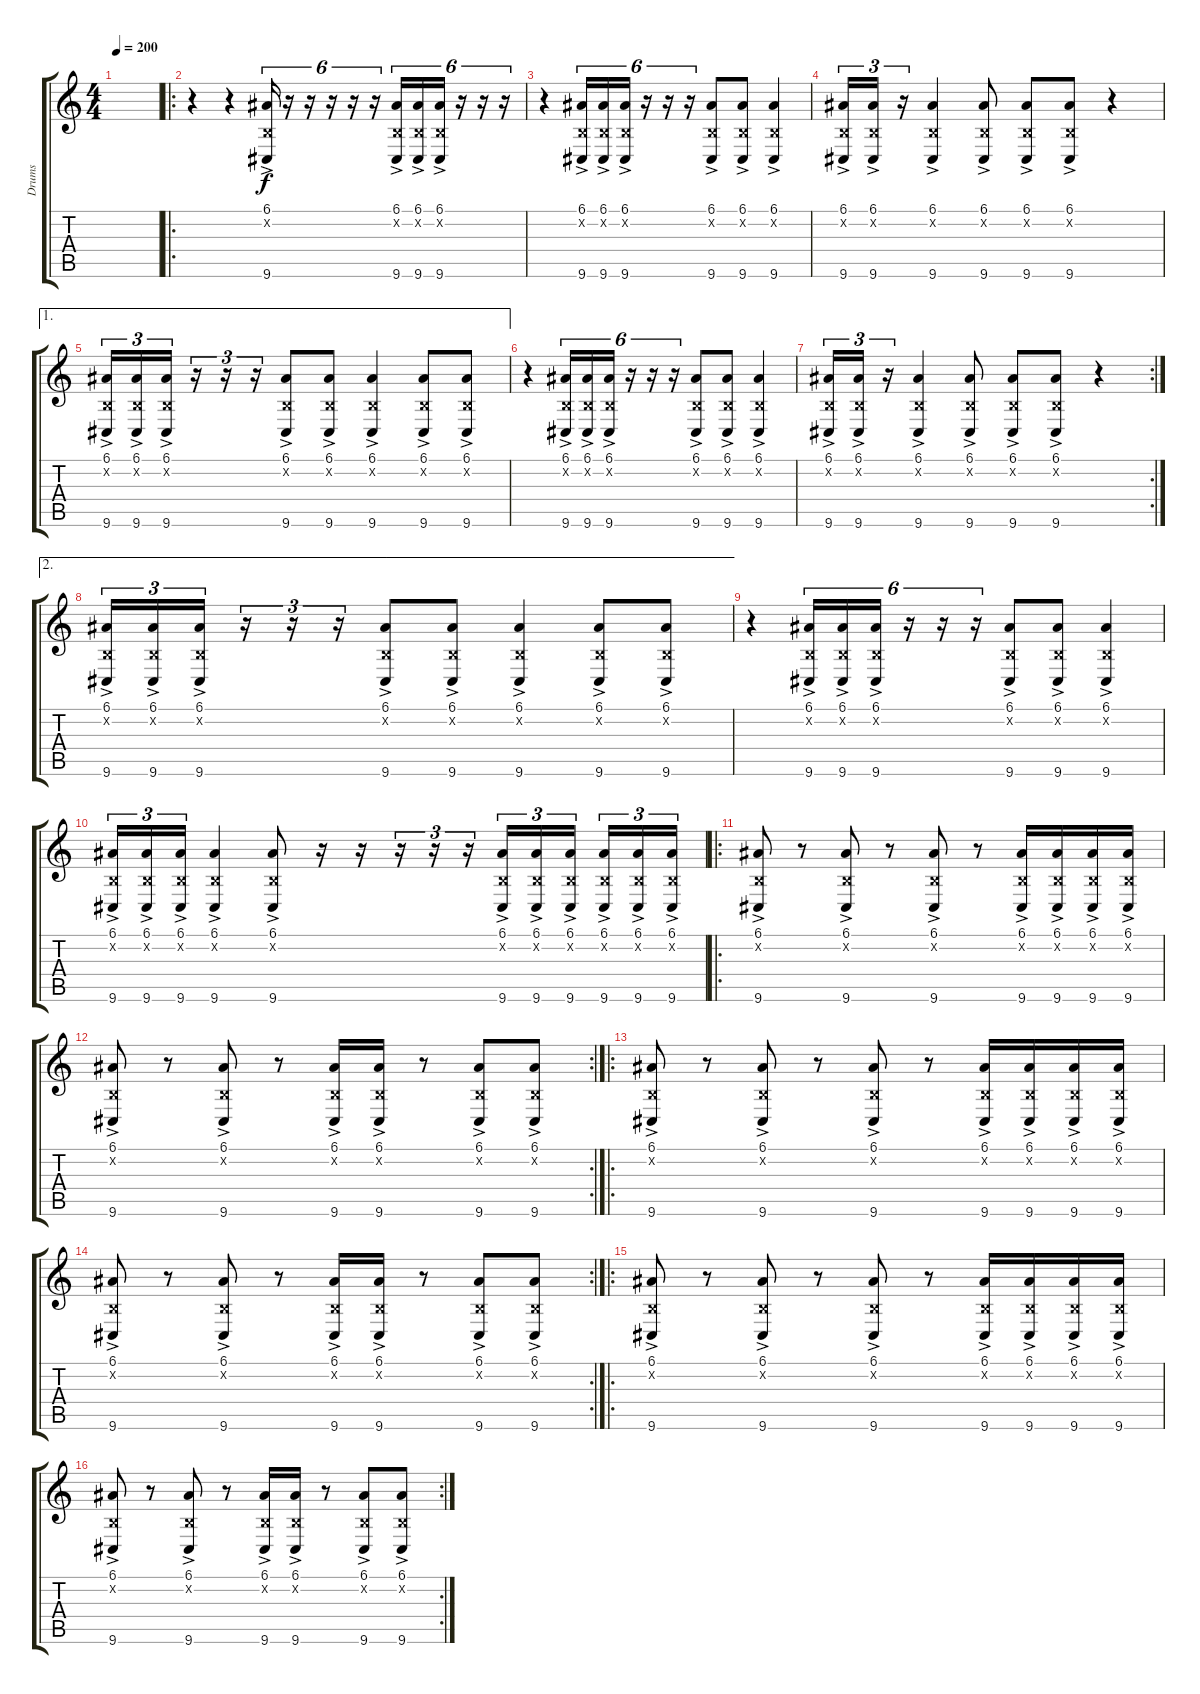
\track ("Drums" "Drums") {instrument woodblock}
\staff {score tabs}
\tuning (E4 B3 G3 D3 A2 E2) {hide}
\ts (4 4)
\tempo 200
\clef g2
\ks c
|
\ro
r.4 r.4 (6.1{ac} 0.2{x} 9.6{ac}).16{tu (6 4)} r.16{tu (6 4)} r.16{tu (6 4)} r.16{tu (6 4)} r.16{tu (6 4)} r.16{tu (6 4)} (6.1{ac} 0.2{x} 9.6{ac}).16{tu (6 4)} (6.1{ac} 0.2{x} 9.6{ac}).16{tu (6 4)} (6.1{ac} 0.2{x} 9.6{ac}).16{tu (6 4)} r.16{tu (6 4)} r.16{tu (6 4)} r.16{tu (6 4)} |
r.4 (6.1{ac} 0.2{x} 9.6{ac}).16{tu (6 4)} (6.1{ac} 0.2{x} 9.6{ac}).16{tu (6 4)} (6.1{ac} 0.2{x} 9.6{ac}).16{tu (6 4)} r.16{tu (6 4)} r.16{tu (6 4)} r.16{tu (6 4)} (6.1{ac} 0.2{x} 9.6{ac}).8 (6.1{ac} 0.2{x} 9.6{ac}).8 (6.1{ac} 0.2{x} 9.6{ac}).4 |
(6.1{ac} 0.2{x} 9.6{ac}).16{tu (3 2)} (6.1{ac} 0.2{x} 9.6{ac}).16{tu (3 2)} r.16{tu (3 2)} (6.1{ac} 0.2{x} 9.6{ac}).4 (6.1{ac} 0.2{x} 9.6{ac}).8 (6.1{ac} 0.2{x} 9.6{ac}).8 (6.1{ac} 0.2{x} 9.6{ac}).8 r.4 |
\ae 1
(6.1{ac} 0.2{x} 9.6{ac}).16{tu (3 2)} (6.1{ac} 0.2{x} 9.6{ac}).16{tu (3 2)} (6.1{ac} 0.2{x} 9.6{ac}).16{tu (3 2)} r.16{tu (3 2)} r.16{tu (3 2)} r.16{tu (3 2)} (6.1{ac} 0.2{x} 9.6{ac}).8 (6.1{ac} 0.2{x} 9.6{ac}).8 (6.1{ac} 0.2{x} 9.6{ac}).4 (6.1{ac} 0.2{x} 9.6{ac}).8 (6.1{ac} 0.2{x} 9.6{ac}).8 |
r.4 (6.1{ac} 0.2{x} 9.6{ac}).16{tu (6 4)} (6.1{ac} 0.2{x} 9.6{ac}).16{tu (6 4)} (6.1{ac} 0.2{x} 9.6{ac}).16{tu (6 4)} r.16{tu (6 4)} r.16{tu (6 4)} r.16{tu (6 4)} (6.1{ac} 0.2{x} 9.6{ac}).8 (6.1{ac} 0.2{x} 9.6{ac}).8 (6.1{ac} 0.2{x} 9.6{ac}).4 |
\rc 2
(6.1{ac} 0.2{x} 9.6{ac}).16{tu (3 2)} (6.1{ac} 0.2{x} 9.6{ac}).16{tu (3 2)} r.16{tu (3 2)} (6.1{ac} 0.2{x} 9.6{ac}).4 (6.1{ac} 0.2{x} 9.6{ac}).8 (6.1{ac} 0.2{x} 9.6{ac}).8 (6.1{ac} 0.2{x} 9.6{ac}).8 r.4 |
\ae 2
(6.1{ac} 0.2{x} 9.6{ac}).16{tu (3 2)} (6.1{ac} 0.2{x} 9.6{ac}).16{tu (3 2)} (6.1{ac} 0.2{x} 9.6{ac}).16{tu (3 2)} r.16{tu (3 2)} r.16{tu (3 2)} r.16{tu (3 2)} (6.1{ac} 0.2{x} 9.6{ac}).8 (6.1{ac} 0.2{x} 9.6{ac}).8 (6.1{ac} 0.2{x} 9.6{ac}).4 (6.1{ac} 0.2{x} 9.6{ac}).8 (6.1{ac} 0.2{x} 9.6{ac}).8 |
r.4 (6.1{ac} 0.2{x} 9.6{ac}).16{tu (6 4)} (6.1{ac} 0.2{x} 9.6{ac}).16{tu (6 4)} (6.1{ac} 0.2{x} 9.6{ac}).16{tu (6 4)} r.16{tu (6 4)} r.16{tu (6 4)} r.16{tu (6 4)} (6.1{ac} 0.2{x} 9.6{ac}).8 (6.1{ac} 0.2{x} 9.6{ac}).8 (6.1{ac} 0.2{x} 9.6{ac}).4 |
(6.1{ac} 0.2{x} 9.6{ac}).16{tu (3 2)} (6.1{ac} 0.2{x} 9.6{ac}).16{tu (3 2)} (6.1{ac} 0.2{x} 9.6{ac}).16{tu (3 2)} (6.1{ac} 0.2{x} 9.6{ac}).4 (6.1{ac} 0.2{x} 9.6{ac}).8 r.16 r.16 r.16{tu (3 2)} r.16{tu (3 2)} r.16{tu (3 2)} (6.1{ac} 0.2{x} 9.6{ac}).16{tu (3 2)} (6.1{ac} 0.2{x} 9.6{ac}).16{tu (3 2)} (6.1{ac} 0.2{x} 9.6{ac}).16{tu (3 2)} (6.1{ac} 0.2{x} 9.6{ac}).16{tu (3 2)} (6.1{ac} 0.2{x} 9.6{ac}).16{tu (3 2)} (6.1{ac} 0.2{x} 9.6{ac}).16{tu (3 2)} |
\ro
(6.1{ac} 0.2{x} 9.6{ac}).8 r.8 (6.1{ac} 0.2{x} 9.6{ac}).8 r.8 (6.1{ac} 0.2{x} 9.6{ac}).8 r.8 (6.1{ac} 0.2{x} 9.6{ac}).16 (6.1{ac} 0.2{x} 9.6{ac}).16 (6.1{ac} 0.2{x} 9.6{ac}).16 (6.1{ac} 0.2{x} 9.6{ac}).16 |
\rc 2
(6.1{ac} 0.2{x} 9.6{ac}).8 r.8 (6.1{ac} 0.2{x} 9.6{ac}).8 r.8 (6.1{ac} 0.2{x} 9.6{ac}).16 (6.1{ac} 0.2{x} 9.6{ac}).16 r.8 (6.1{ac} 0.2{x} 9.6{ac}).8 (6.1{ac} 0.2{x} 9.6{ac}).8 |
\ro
(6.1{ac} 0.2{x} 9.6{ac}).8 r.8 (6.1{ac} 0.2{x} 9.6{ac}).8 r.8 (6.1{ac} 0.2{x} 9.6{ac}).8 r.8 (6.1{ac} 0.2{x} 9.6{ac}).16 (6.1{ac} 0.2{x} 9.6{ac}).16 (6.1{ac} 0.2{x} 9.6{ac}).16 (6.1{ac} 0.2{x} 9.6{ac}).16 |
\rc 2
(6.1{ac} 0.2{x} 9.6{ac}).8 r.8 (6.1{ac} 0.2{x} 9.6{ac}).8 r.8 (6.1{ac} 0.2{x} 9.6{ac}).16 (6.1{ac} 0.2{x} 9.6{ac}).16 r.8 (6.1{ac} 0.2{x} 9.6{ac}).8 (6.1{ac} 0.2{x} 9.6{ac}).8 |
\ro
(6.1{ac} 0.2{x} 9.6{ac}).8 r.8 (6.1{ac} 0.2{x} 9.6{ac}).8 r.8 (6.1{ac} 0.2{x} 9.6{ac}).8 r.8 (6.1{ac} 0.2{x} 9.6{ac}).16 (6.1{ac} 0.2{x} 9.6{ac}).16 (6.1{ac} 0.2{x} 9.6{ac}).16 (6.1{ac} 0.2{x} 9.6{ac}).16 |
\rc 2
(6.1{ac} 0.2{x} 9.6{ac}).8 r.8 (6.1{ac} 0.2{x} 9.6{ac}).8 r.8 (6.1{ac} 0.2{x} 9.6{ac}).16 (6.1{ac} 0.2{x} 9.6{ac}).16 r.8 (6.1{ac} 0.2{x} 9.6{ac}).8 (6.1{ac} 0.2{x} 9.6{ac}).8
